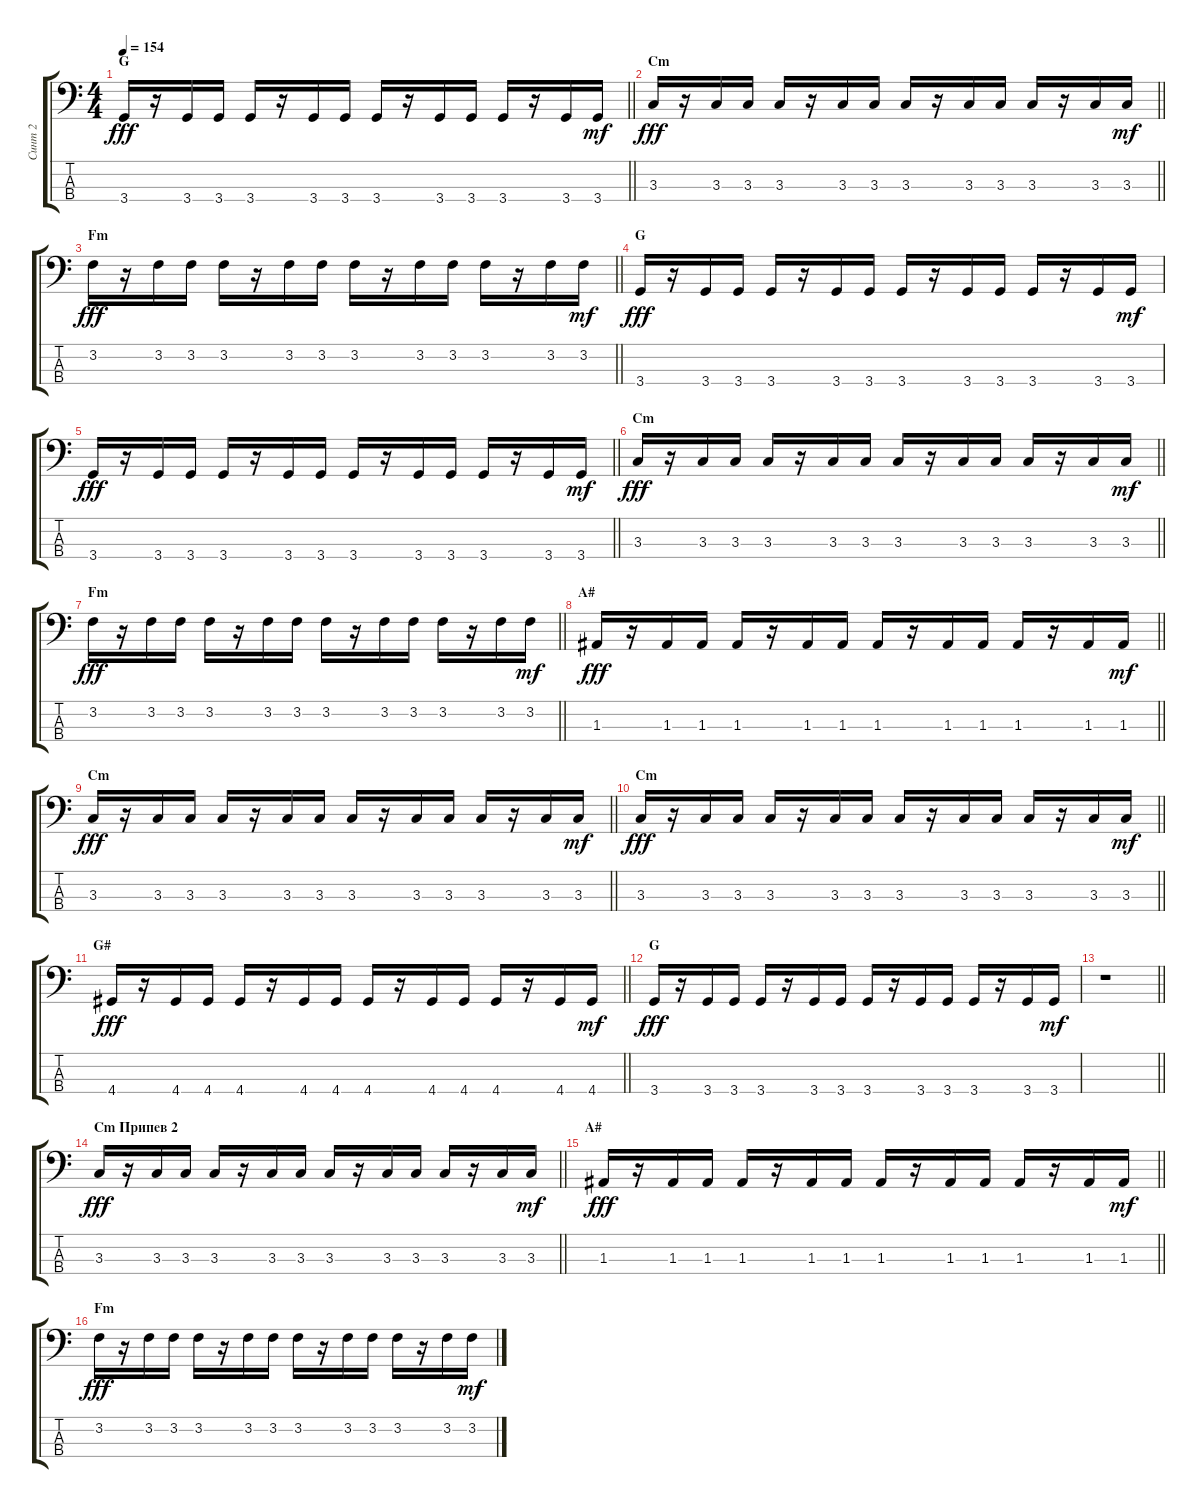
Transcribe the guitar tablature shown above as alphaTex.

\track ("Синт 2" "Синт 2") {instrument synthbass2}
\staff {score tabs}
\tuning (G2 D2 A1 E1) {hide}
\ts (4 4)
\section ("" "G")
\tempo 154
\clef f4
\barLineRight lightlight
\ks c
3.4.16{dy fff} r.16 3.4.16 3.4.16 3.4.16 r.16 3.4.16 3.4.16 3.4.16 r.16 3.4.16 3.4.16 3.4.16 r.16 3.4.16 3.4.16{dy mf} |
\section ("" "Cm")
\barLineRight lightlight
3.3.16{dy fff} r.16 3.3.16 3.3.16 3.3.16 r.16 3.3.16 3.3.16 3.3.16 r.16 3.3.16 3.3.16 3.3.16 r.16 3.3.16 3.3.16{dy mf} |
\section ("" "Fm")
\barLineRight lightlight
3.2.16{dy fff} r.16 3.2.16 3.2.16 3.2.16 r.16 3.2.16 3.2.16 3.2.16 r.16 3.2.16 3.2.16 3.2.16 r.16 3.2.16 3.2.16{dy mf} |
\section ("" "G")
3.4.16{dy fff} r.16 3.4.16 3.4.16 3.4.16 r.16 3.4.16 3.4.16 3.4.16 r.16 3.4.16 3.4.16 3.4.16 r.16 3.4.16 3.4.16{dy mf} |
\barLineRight lightlight
3.4.16{dy fff} r.16 3.4.16 3.4.16 3.4.16 r.16 3.4.16 3.4.16 3.4.16 r.16 3.4.16 3.4.16 3.4.16 r.16 3.4.16 3.4.16{dy mf} |
\section ("" "Cm")
\barLineRight lightlight
3.3.16{dy fff} r.16 3.3.16 3.3.16 3.3.16 r.16 3.3.16 3.3.16 3.3.16 r.16 3.3.16 3.3.16 3.3.16 r.16 3.3.16 3.3.16{dy mf} |
\section ("" "Fm")
\barLineRight lightlight
3.2.16{dy fff} r.16 3.2.16 3.2.16 3.2.16 r.16 3.2.16 3.2.16 3.2.16 r.16 3.2.16 3.2.16 3.2.16 r.16 3.2.16 3.2.16{dy mf} |
\section ("" "A#")
\barLineRight lightlight
1.3.16{dy fff} r.16 1.3.16 1.3.16 1.3.16 r.16 1.3.16 1.3.16 1.3.16 r.16 1.3.16 1.3.16 1.3.16 r.16 1.3.16 1.3.16{dy mf} |
\section ("" "Cm")
\barLineRight lightlight
3.3.16{dy fff} r.16 3.3.16 3.3.16 3.3.16 r.16 3.3.16 3.3.16 3.3.16 r.16 3.3.16 3.3.16 3.3.16 r.16 3.3.16 3.3.16{dy mf} |
\section ("" "Cm")
\barLineRight lightlight
3.3.16{dy fff} r.16 3.3.16 3.3.16 3.3.16 r.16 3.3.16 3.3.16 3.3.16 r.16 3.3.16 3.3.16 3.3.16 r.16 3.3.16 3.3.16{dy mf} |
\section ("" "G#")
\barLineRight lightlight
4.4.16{dy fff} r.16 4.4.16 4.4.16 4.4.16 r.16 4.4.16 4.4.16 4.4.16 r.16 4.4.16 4.4.16 4.4.16 r.16 4.4.16 4.4.16{dy mf} |
\section ("" "G")
3.4.16{dy fff} r.16 3.4.16 3.4.16 3.4.16 r.16 3.4.16 3.4.16 3.4.16 r.16 3.4.16 3.4.16 3.4.16 r.16 3.4.16 3.4.16{dy mf} |
\barLineRight lightlight
r.1 |
\section ("" "Cm Припев 2")
\barLineRight lightlight
3.3.16{dy fff} r.16 3.3.16 3.3.16 3.3.16 r.16 3.3.16 3.3.16 3.3.16 r.16 3.3.16 3.3.16 3.3.16 r.16 3.3.16 3.3.16{dy mf} |
\section ("" "A#")
\barLineRight lightlight
1.3.16{dy fff} r.16 1.3.16 1.3.16 1.3.16 r.16 1.3.16 1.3.16 1.3.16 r.16 1.3.16 1.3.16 1.3.16 r.16 1.3.16 1.3.16{dy mf} |
\section ("" "Fm")
3.2.16{dy fff} r.16 3.2.16 3.2.16 3.2.16 r.16 3.2.16 3.2.16 3.2.16 r.16 3.2.16 3.2.16 3.2.16 r.16 3.2.16 3.2.16{dy mf}
